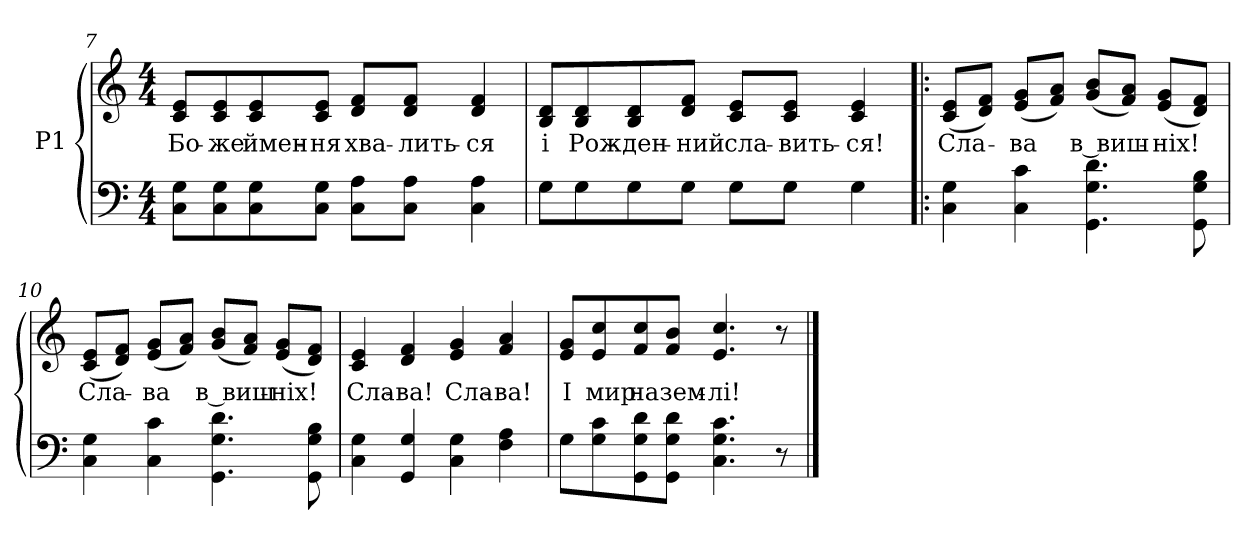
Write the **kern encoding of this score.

**kern	**kern	**text
*part1	*part1	*part1
*staff2	*staff1	*staff1
*I"P1	*	*
!!LO:LB:g=z
*clefF4	*clefG2	*
*k[]	*k[]	*
*C:	*C:	*
*M4/4	*M4/4	*
=7	=7	=7
!	!	!LO:LY:b:color=#000000
8Ci\ 8GiL	8ci/ 8eiL	Бо-
!	!	!LO:LY:b:color=#000000
8Ci\ 8Gi	8ci/ 8ei	-же
!	!	!LO:LY:b:color=#000000
8Ci\ 8Gi	8ci/ 8ei	ймен-
!	!	!LO:LY:b:color=#000000
8Ci\ 8GiJ	8ci/ 8eiJ	-ня
!	!	!LO:LY:b:color=#000000
8Ci\ 8AiL	8di/ 8fiL	хва-
!	!	!LO:LY:b:color=#000000
8Ci\ 8AiJ	8di/ 8fiJ	-лить-
!	!	!LO:LY:b:color=#000000
4Ci\ 4Ai	4di/ 4fi	-ся
=8	=8	=8
!	!	!LO:LY:b:color=#000000
8Gi\L	8Bi/ 8diL	і
!	!	!LO:LY:b:color=#000000
8Gi\	8Bi/ 8di	Рож-
!	!	!LO:LY:b:color=#000000
8Gi\	8Bi/ 8di	-ден-
!	!	!LO:LY:b:color=#000000
8Gi\J	8di/ 8fiJ	-ний
!	!	!LO:LY:b:color=#000000
8Gi\L	8ci/ 8eiL	сла-
!	!	!LO:LY:b:color=#000000
8Gi\J	8ci/ 8eiJ	-вить-
!	!	!LO:LY:b:color=#000000
4Gi\	4ci/ 4ei	-ся!
=9!|:	=9!|:	=9!|:
!	!	!LO:LY:b:color=#000000
4Ci\ 4Gi	(8ci/ 8eiL	Сла-
.	8di/ 8fiJ)	.
!	!	!LO:LY:b:color=#000000
4Ci\ 4ci	(8ei/ 8giL	-ва
.	8fi/ 8aiJ)	.
!	!	!LO:LY:b:color=#000000
4.GGi\ 4.Gi 4.di	(8gi/ 8biL	в виш-
.	8fi/ 8aiJ)	.
!	!	!LO:LY:b:color=#000000
.	(8ei/ 8giL	-ніх!
8GGi\ 8Gi 8Bi	8di/ 8fiJ)	.
!!LO:LB:g=z
=10	=10	=10
!	!	!LO:LY:b:color=#000000
4Ci\ 4Gi	(8ci/ 8eiL	Сла-
.	8di/ 8fiJ)	.
!	!	!LO:LY:b:color=#000000
4Ci\ 4ci	(8ei/ 8giL	-ва
.	8fi/ 8aiJ)	.
!	!	!LO:LY:b:color=#000000
4.GGi\ 4.Gi 4.di	(8gi/ 8biL	в виш-
.	8fi/ 8aiJ)	.
!	!	!LO:LY:b:color=#000000
.	(8ei/ 8giL	-ніх!
8GGi\ 8Gi 8Bi	8di/ 8fiJ)	.
=11	=11	=11
!	!	!LO:LY:b:color=#000000
4Ci\ 4Gi	4ci/ 4ei	Сла-
!	!	!LO:LY:b:color=#000000
4GGi/ 4Gi	4di/ 4fi	-ва!
!	!	!LO:LY:b:color=#000000
4Ci\ 4Gi	4ei/ 4gi	Сла-
!	!	!LO:LY:b:color=#000000
4Fi\ 4Ai	4fi/ 4ai	-ва!
=12	=12	=12
!	!	!LO:LY:b:color=#000000
8Gi\L	8ei/ 8giL	І
!	!	!LO:LY:b:color=#000000
8Gi\ 8ci	8ei/ 8cci	мир
!	!	!LO:LY:b:color=#000000
8GGi\ 8Gi 8di	8fi/ 8cci	на
!	!	!LO:LY:b:color=#000000
8GGi\ 8Gi 8diJ	8fi/ 8biJ	зем-
!	!	!LO:LY:b:color=#000000
4.Ci\ 4.Gi 4.ci	4.ei/ 4.cci	-лі!
8r	8r	.
==	==	==
*-	*-	*-
